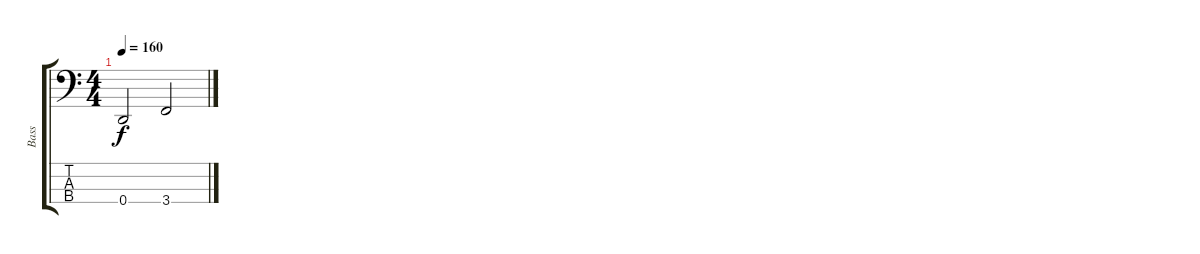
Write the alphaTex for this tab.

\track ("Bass" "Bass") {instrument electricbassfinger}
\staff {score tabs}
\tuning (F2 C2 G1 D1) {hide}
\ts (4 4)
\tempo 160
\clef f4
\ks c
0.4{t}.2{dy f} 3.4.2
